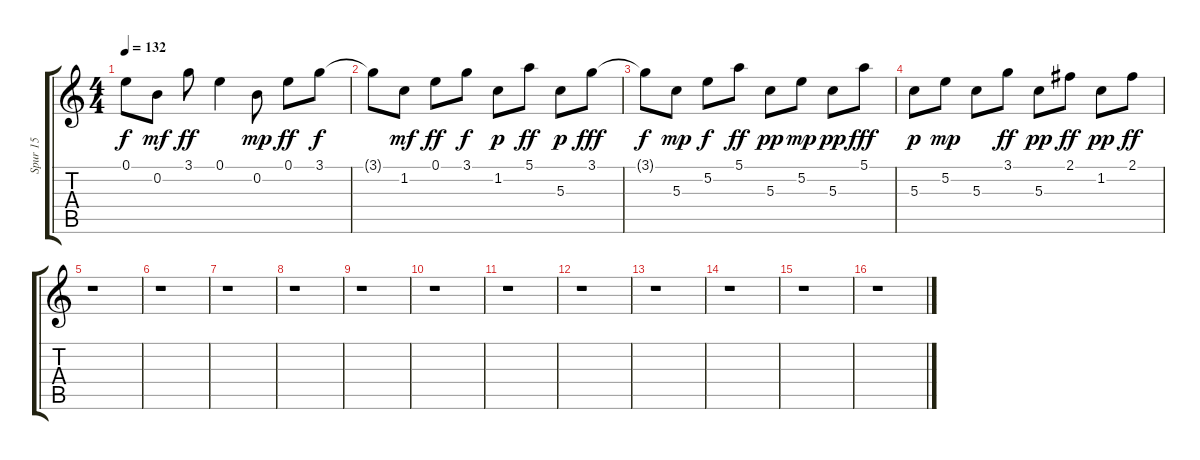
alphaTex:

\track ("Spur 15" "Spur 15") {instrument acousticguitarsteel}
\staff {score tabs}
\tuning (E4 B3 G3 D3 A2 E2) {hide}
\ts (4 4)
\tempo 132
\clef g2
\ks c
0.1{t}.8{dy f} 0.2.8{dy mf} 3.1.8{dy ff} 0.1.4 0.2.8{dy mp} 0.1.8{dy ff} 3.1.8{dy f} |
3.1{t}.8 1.2.8{dy mf} 0.1.8{dy ff} 3.1.8{dy f} 1.2.8{dy p} 5.1.8{dy ff} 5.3.8{dy p} 3.1.8{dy fff} |
3.1{t}.8{dy f} 5.3.8{dy mp} 5.2.8{dy f} 5.1.8{dy ff} 5.3.8{dy pp} 5.2.8{dy mp} 5.3.8{dy pp} 5.1.8{dy fff} |
5.3.8{dy p} 5.2.8{dy mp} 5.3.8 3.1.8{dy ff} 5.3.8{dy pp} 2.1.8{dy ff} 1.2.8{dy pp} 2.1.8{dy ff} |
r.1 |
r.1 |
r.1 |
r.1 |
r.1 |
r.1 |
r.1 |
r.1 |
r.1 |
r.1 |
r.1 |
r.1
